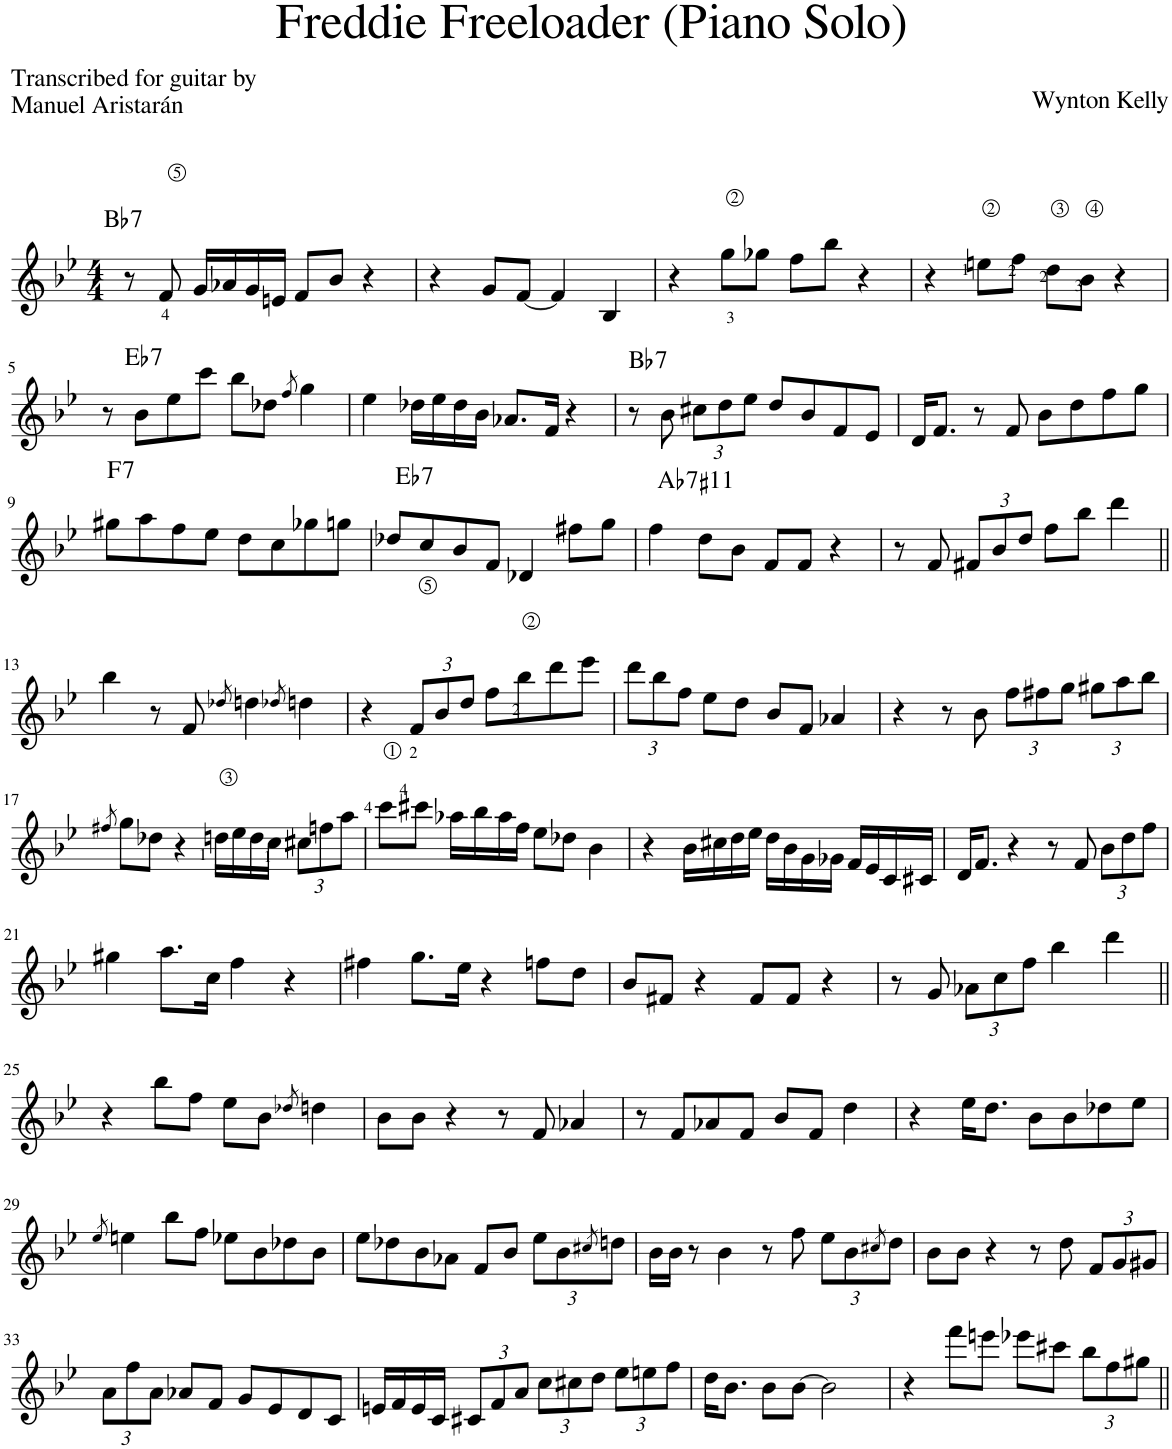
**kern	**harte
*part1	*part1
*staff1	*
*I"Classical Guitar	*
*I'Guit.	*
*clefG2	*
*k[b-e-]	*
*M4/4	*
=1	=1
!	!LO:H:kt=7
8r	Bb:7
8f/	.
16g/LL	.
16a-X/	.
16g/	.
16en/JJ	.
8f/L	.
8b-/J	.
4r	.
=2	=2
4r	.
8g/L	.
[8f/J	.
4f/]	.
4B-/	.
=3	=3
4r	.
8gg<\L	.
8gg-X\J	.
8ff\L	.
8bb-\J	.
4r	.
=4	=4
4r	.
8een<\L	.
8ff<\J	.
8dd<\L	.
8b-<\J	.
4r	.
!!LO:LB:g=z
=5	=5
!	!LO:H:kt=7
8r	Eb:7
8b-\L	.
8ee-\	.
8ccc\J	.
8bb-\L	.
8dd-X\J	.
8qff/	.
4gg\	.
=6	=6
4ee-\	.
16dd-X\LL	.
16ee-\	.
16dd-\	.
16b-\JJ	.
8.a-X/L	.
16f/Jk	.
4r	.
=7	=7
!	!LO:H:kt=7
8r	Bb:7
8b-\	.
*Xbrackettup	*
12cc#X\L	.
12dd\	.
12ee-\J	.
8dd/L	.
8b-/	.
8f/	.
8e-/J	.
=8	=8
16d/KL	.
8.f/J	.
8r	.
8f/	.
8b-\L	.
8dd\	.
8ff\	.
8gg\J	.
!!LO:LB:g=z
=9	=9
!	!LO:H:kt=7
8gg#X\L	F:7
8aa\	.
8ff\	.
8ee-\J	.
8dd\L	.
8cc\	.
8gg-X\	.
8ggn\J	.
=10	=10
!	!LO:H:kt=7
8dd-X/L	Eb:7
8cc/	.
8b-/	.
8f/J	.
4d-X/	.
8ff#X\L	.
8gg\J	.
=11	=11
!	!LO:H:kt=7
4ff\	Ab:7(#11)
8dd\L	.
8b-\J	.
8f/L	.
8f/J	.
4r	.
=12	=12
8r	.
8f/	.
12f#X/L	.
12b-/	.
12dd/J	.
8ff\L	.
8bb-\J	.
4ddd\	.
!!LO:LB:g=z
=13||	=13||
4bb-\	.
8r	.
8f/	.
8qdd-X/	.
4ddn\	.
8qdd-X/	.
4ddn\	.
=14	=14
4r	.
12f/L	.
12b-/	.
12dd/J	.
8ff\L	.
8bb-<\	.
8ddd\	.
8eee-\J	.
=15	=15
12ddd\L	.
12bb-\	.
12ff\J	.
8ee-\L	.
8dd\J	.
8b-/L	.
8f/J	.
4a-X/	.
=16	=16
4r	.
8r	.
8b-\	.
12ff\L	.
12ff#X\	.
12gg\J	.
12gg#X\L	.
12aa\	.
12bb-\J	.
!!LO:LB:g=z
=17	=17
8qff#X/	.
8gg\L	.
8dd-X\J	.
4r	.
16ddn<\LL	.
16ee-\	.
16dd\	.
16cc<\JJ	.
12cc#X\L	.
12ffn\	.
12aa\J	.
=18	=18
8ccc\L	.
8ccc#X\J	.
16aa-X\LL	.
16bb-\	.
16aa-\	.
16ff\JJ	.
8ee-\L	.
8dd-X\J	.
4b-\	.
=19	=19
4r	.
16b-\LL	.
16cc#X\	.
16dd\	.
16ee-\JJ	.
16dd\LL	.
16b-\	.
16g\	.
16g-X\JJ	.
16f/LL	.
16e-/	.
16c/	.
16c#X/JJ	.
=20	=20
16d/KL	.
8.f/J	.
4r	.
8r	.
8f/	.
12b-\L	.
12dd\	.
12ff\J	.
!!LO:LB:g=z
=21	=21
4gg#X\	.
8.aa\L	.
16cc\Jk	.
4ff\	.
4r	.
=22	=22
4ff#X\	.
8.gg\L	.
16ee-\Jk	.
4r	.
8ffn\L	.
8dd\J	.
=23	=23
8b-/L	.
8f#X/J	.
4r	.
8f#/L	.
8f#/J	.
4r	.
=24	=24
8r	.
8g/	.
12a-X\L	.
12cc\	.
12ff\J	.
4bb-\	.
4ddd\	.
!!LO:LB:g=z
=25||	=25||
4r	.
8bb-\L	.
8ff\J	.
8ee-\L	.
8b-\J	.
8qdd-X/	.
4ddn\	.
=26	=26
8b-\L	.
8b-\J	.
4r	.
8r	.
8f/	.
4a-X/	.
=27	=27
8r	.
8f/L	.
8a-X/	.
8f/J	.
8b-/L	.
8f/J	.
4dd\	.
=28	=28
4r	.
16ee-\KL	.
8.dd\J	.
8b-\L	.
8b-\	.
8dd-X\	.
8ee-\J	.
!!LO:LB:g=z
=29	=29
8qee-/	.
4een\	.
8bb-\L	.
8ff\J	.
8ee-X\L	.
8b-\	.
8dd-X\	.
8b-\J	.
=30	=30
8ee-\L	.
8dd-X\	.
8b-\	.
8a-X\J	.
8f/L	.
8b-/J	.
12ee-\L	.
12b-\	.
8qcc#X/	.
12ddn\J	.
=31	=31
16b-\LL	.
16b-\JJ	.
8r	.
4b-\	.
8r	.
8ff\	.
12ee-\L	.
12b-\	.
8qcc#X/	.
12dd\J	.
=32	=32
8b-\L	.
8b-\J	.
4r	.
8r	.
8dd\	.
12f/L	.
12g/	.
12g#X/J	.
!!LO:LB:g=z
=33	=33
12a\L	.
12ff\	.
12a\J	.
8a-X/L	.
8f/J	.
8g/L	.
8e-/	.
8d/	.
8c/J	.
=34	=34
16en/LL	.
16f/	.
16e/	.
16c/JJ	.
12c#X/L	.
12f/	.
12a/J	.
12cc\L	.
12cc#X\	.
12dd\J	.
12ee-\L	.
12een\	.
12ff\J	.
=35	=35
16dd\KL	.
8.b-\J	.
8b-\L	.
[8b-\J	.
2b-\]	.
=36	=36
4r	.
8fff\L	.
8eeen\J	.
8eee-X\L	.
8ccc#X\J	.
12bb-\L	.
12ff\	.
12gg#X\J	.
=||	=||
*-	*-
